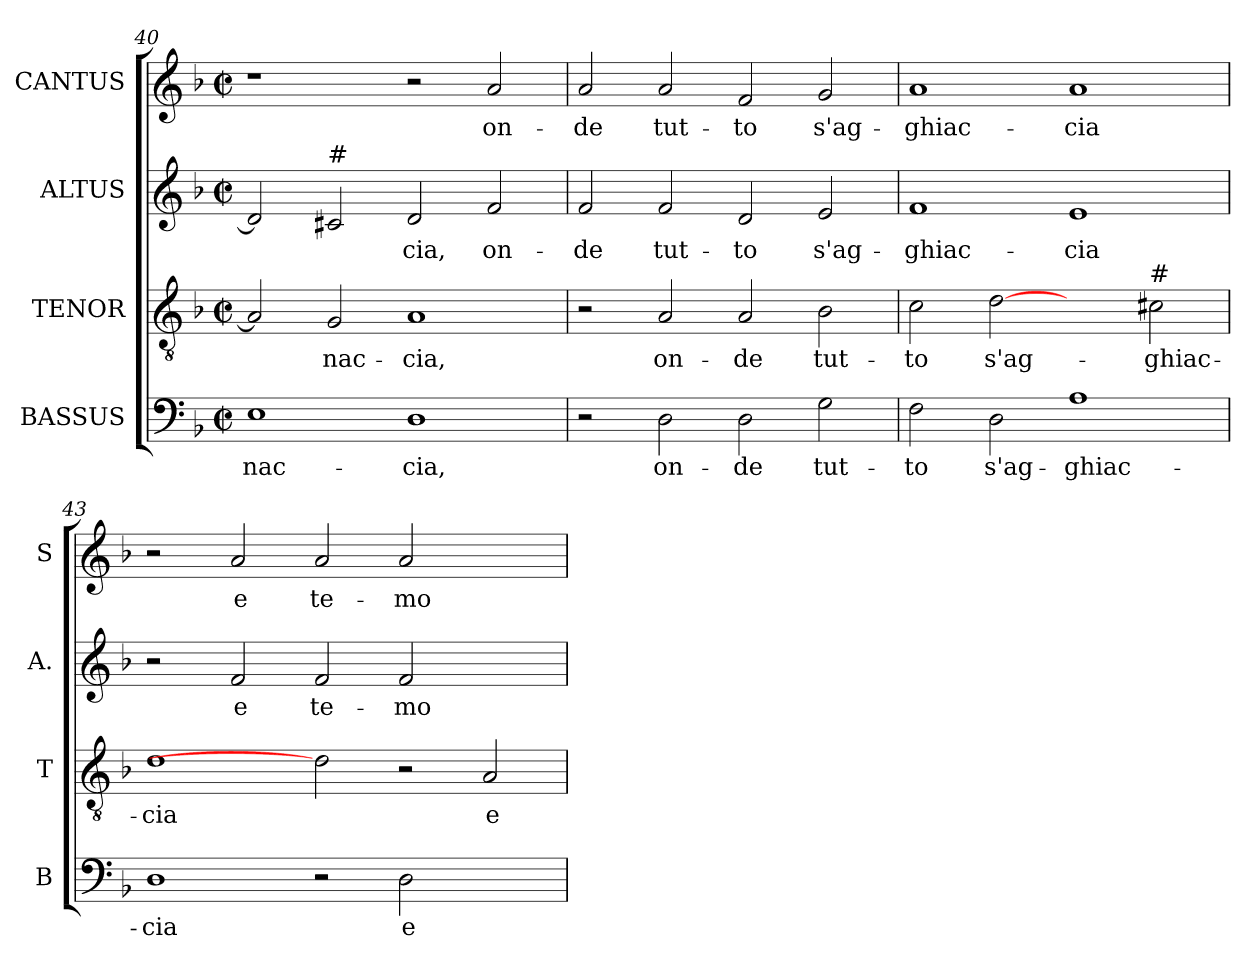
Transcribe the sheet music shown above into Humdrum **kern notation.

**kern	**text	**kern	**text	**kern	**text	**kern	**text
*part4	*part4	*part3	*part3	*part2	*part2	*part1	*part1
*staff4	*staff4	*staff3	*staff3	*staff2	*staff2	*staff1	*staff1
*I"BASSUS	*	*I"TENOR	*	*I"ALTUS	*	*I"CANTUS	*
*I'B	*	*I'T	*	*I'A.	*	*I'S	*
*clefF4	*	*clefGv2	*	*clefG2	*	*clefG2	*
*	*	*ITrd7c12	*	*	*	*	*
*k[b-]	*	*k[b-]	*	*k[b-]	*	*k[b-]	*
*F:	*	*F:	*	*F:	*	*F:	*
*M2/2	*	*M2/2	*	*M2/2	*	*M2/2	*
*met(c|)	*	*met(c|)	*	*met(c|)	*	*met(c|)	*
=40	=40	=40	=40	=40	=40	=40	=40
!	!LO:LY:b:color=#000000	!	!	!	!	!	!
1Ei	-nac-	2AAi/]	.	2di/]	.	1r	.
!	!	!	!	!LO:TX:a:t=#	!	!	!
!	!	!	!LO:LY:b:color=#000000	!	!	!	!
.	.	2GGi/	-nac-	2c#i/	.	.	.
!	!LO:LY:b:color=#000000	!	!	!	!	!	!
!	!	!	!LO:LY:b:color=#000000	!	!	!	!
!	!	!	!	!	!LO:LY:b:color=#000000	!	!
1Di	-cia,	1AAi	-cia,	2di/	-cia,	2r	.
!	!	!	!	!	!LO:LY:b:color=#000000	!	!
!	!	!	!	!	!	!	!LO:LY:b:color=#000000
.	.	.	.	2fi/	on-	2ai/	on-
=41	=41	=41	=41	=41	=41	=41	=41
!	!	!	!	!	!LO:LY:b:color=#000000	!	!
!	!	!	!	!	!	!	!LO:LY:b:color=#000000
2r	.	2r	.	2fi/	-de	2ai/	-de
!	!LO:LY:b:color=#000000	!	!	!	!	!	!
!	!	!	!LO:LY:b:color=#000000	!	!	!	!
!	!	!	!	!	!LO:LY:b:color=#000000	!	!
!	!	!	!	!	!	!	!LO:LY:b:color=#000000
2Di\	on-	2AAi/	on-	2fi/	tut-	2ai/	tut-
!	!LO:LY:b:color=#000000	!	!	!	!	!	!
!	!	!	!LO:LY:b:color=#000000	!	!	!	!
!	!	!	!	!	!LO:LY:b:color=#000000	!	!
!	!	!	!	!	!	!	!LO:LY:b:color=#000000
2Di\	-de	2AAi/	-de	2di/	-to	2fi/	-to
!	!LO:LY:b:color=#000000	!	!	!	!	!	!
!	!	!	!LO:LY:b:color=#000000	!	!	!	!
!	!	!	!	!	!LO:LY:b:color=#000000	!	!
!	!	!	!	!	!	!	!LO:LY:b:color=#000000
2Gi\	tut-	2BB-i\	tut-	2ei/	s'ag-	2gi/	s'ag-
=42	=42	=42	=42	=42	=42	=42	=42
!	!LO:LY:b:color=#000000	!	!	!	!	!	!
!	!	!	!LO:LY:b:color=#000000	!	!	!	!
!	!	!	!	!	!LO:LY:b:color=#000000	!	!
!	!	!	!	!	!	!	!LO:LY:b:color=#000000
2Fi\	-to	2Ci\	-to	1fi	-ghiac-	1ai	-ghiac-
!	!LO:LY:b:color=#000000	!	!	!	!	!	!
!	!	!	!LO:LY:b:color=#000000	!	!	!	!
2Di\	s'ag-	[2Di	s'ag-	.	.	.	.
!	!LO:LY:b:color=#000000	!	!	!	!	!	!
!	!	!	!	!	!LO:LY:b:color=#000000	!	!
!	!	!	!	!	!	!	!LO:LY:b:color=#000000
1Ai	-ghiac-	2ryy	.	1ei	-cia	1ai	-cia
!	!	!LO:TX:a:t=#	!	!	!	!	!
!	!	!	!LO:LY:b:color=#000000	!	!	!	!
.	.	2C#i\	-ghiac-	.	.	.	.
=43	=43	=43	=43	=43	=43	=43	=43
!	!LO:LY:b:color=#000000	!	!	!	!	!	!
!	!	!	!LO:LY:b:color=#000000	!	!	!	!
1Di	-cia	1Di	-cia	2r	.	2r	.
!	!	!	!	!	!LO:LY:b:color=#000000	!	!
!	!	!	!	!	!	!	!LO:LY:b:color=#000000
.	.	.	.	2fi/	e	2ai/	e
!	!	!	!	!	!LO:LY:b:color=#000000	!	!
!	!	!	!	!	!	!	!LO:LY:b:color=#000000
2r	.	2Di]	.	2fi/	te-	2ai/	te-
!	!LO:LY:b:color=#000000	!	!	!	!	!	!
!	!	!	!	!	!LO:LY:b:color=#000000	!	!
!	!	!	!	!	!	!	!LO:LY:b:color=#000000
2Di\	e	2r	.	2fi/	-mo	2ai/	-mo
!	!	!	!LO:LY:b:color=#000000	!	!	!	!
2ryy	.	2AAi/	e	2ryy	.	2ryy	.
=	=	=	=	=	=	=	=
*-	*-	*-	*-	*-	*-	*-	*-
